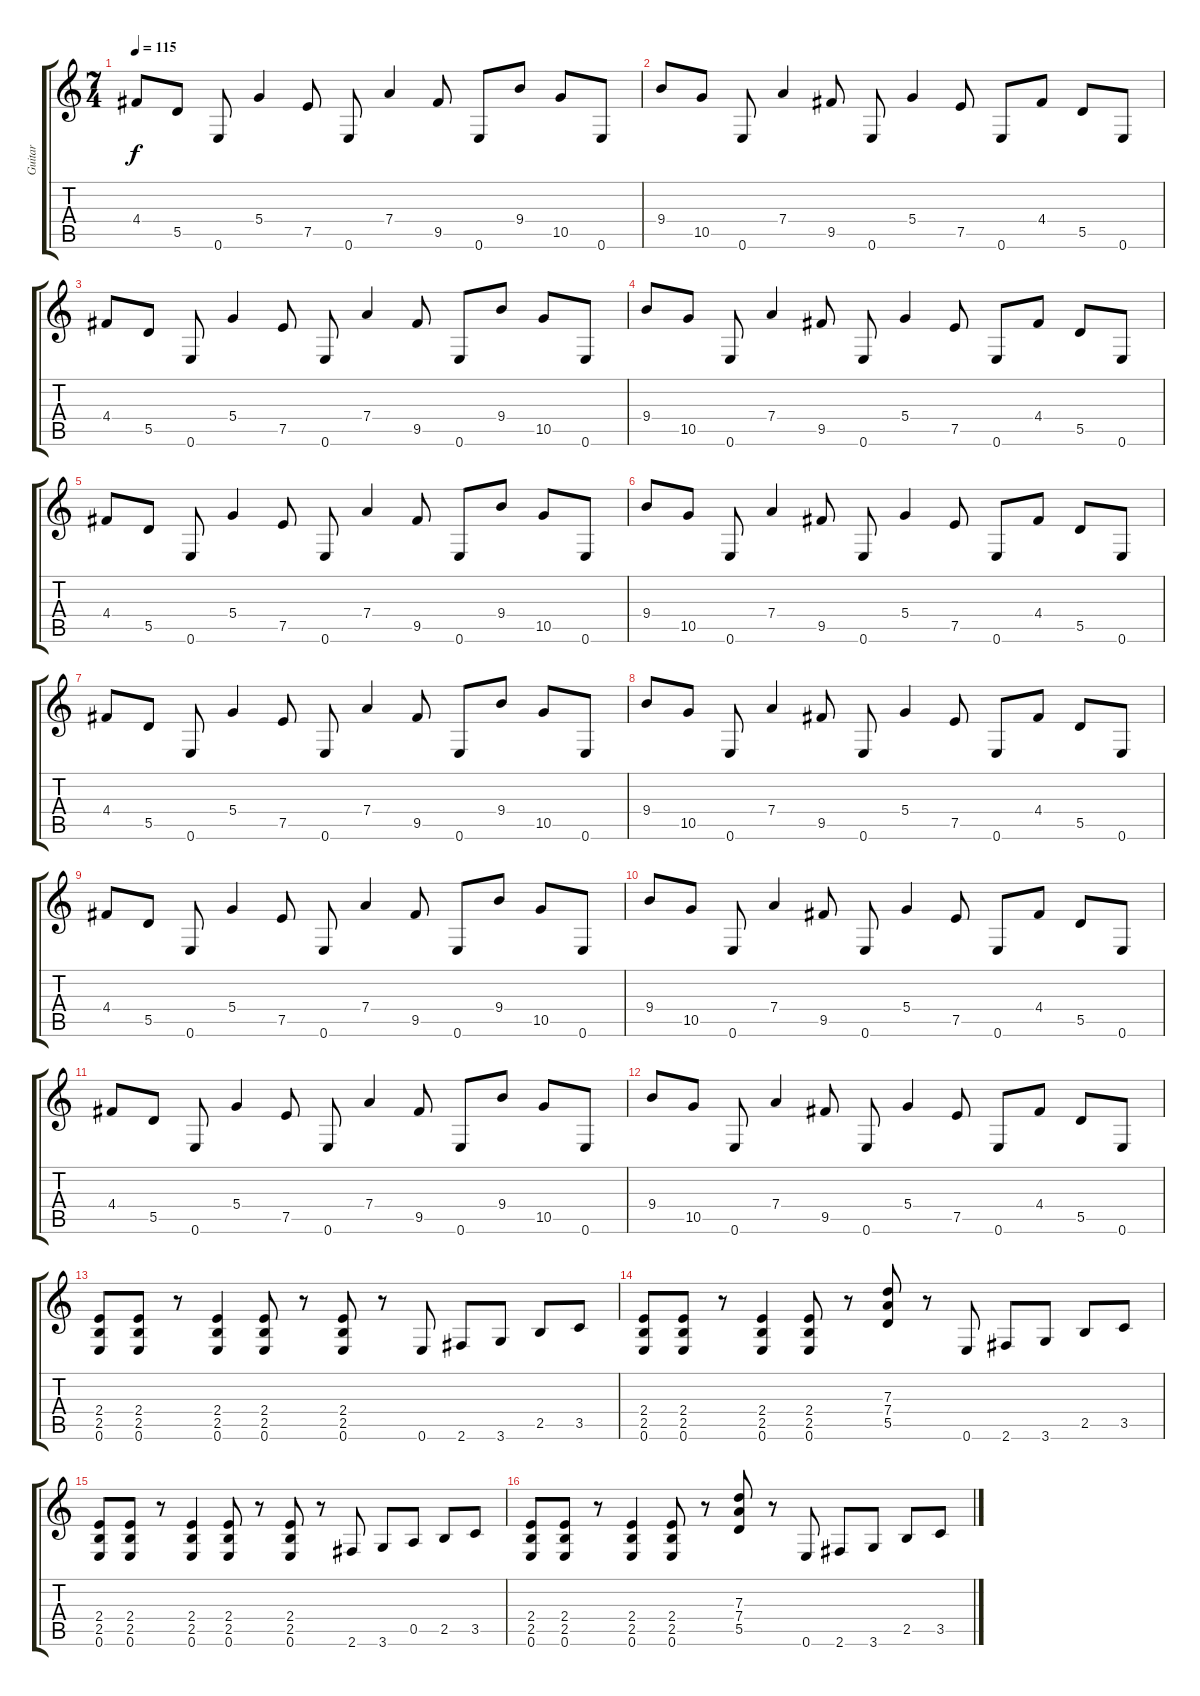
\track ("Guitar" "Guitar") {instrument distortionguitar}
\staff {score tabs}
\tuning (E4 B3 G3 D3 A2 E2) {hide}
\ts (7 4)
\tempo 115
\clef g2
\ks c
4.4.8{dy f balance 8 instrument distortionguitar} 5.5.8 0.6.8 5.4.4 7.5.8 0.6.8 7.4.4 9.5.8 0.6.8 9.4.8 10.5.8 0.6.8 |
9.4.8 10.5.8 0.6.8 7.4.4 9.5.8 0.6.8 5.4.4 7.5.8 0.6.8 4.4.8 5.5.8 0.6.8 |
4.4.8 5.5.8 0.6.8 5.4.4 7.5.8 0.6.8 7.4.4 9.5.8 0.6.8 9.4.8 10.5.8 0.6.8 |
9.4.8 10.5.8 0.6.8 7.4.4 9.5.8 0.6.8 5.4.4 7.5.8 0.6.8 4.4.8 5.5.8 0.6.8 |
4.4.8 5.5.8 0.6.8 5.4.4 7.5.8 0.6.8 7.4.4 9.5.8 0.6.8 9.4.8 10.5.8 0.6.8 |
9.4.8 10.5.8 0.6.8 7.4.4 9.5.8 0.6.8 5.4.4 7.5.8 0.6.8 4.4.8 5.5.8 0.6.8 |
4.4.8 5.5.8 0.6.8 5.4.4 7.5.8 0.6.8 7.4.4 9.5.8 0.6.8 9.4.8 10.5.8 0.6.8 |
9.4.8 10.5.8 0.6.8 7.4.4 9.5.8 0.6.8 5.4.4 7.5.8 0.6.8 4.4.8 5.5.8 0.6.8 |
4.4.8{balance 14} 5.5.8 0.6.8 5.4.4 7.5.8 0.6.8 7.4.4 9.5.8 0.6.8 9.4.8 10.5.8 0.6.8 |
9.4.8 10.5.8 0.6.8 7.4.4 9.5.8 0.6.8 5.4.4 7.5.8 0.6.8 4.4.8 5.5.8 0.6.8 |
4.4.8 5.5.8 0.6.8 5.4.4 7.5.8 0.6.8 7.4.4 9.5.8 0.6.8 9.4.8 10.5.8 0.6.8 |
9.4.8 10.5.8 0.6.8 7.4.4 9.5.8 0.6.8 5.4.4 7.5.8 0.6.8 4.4.8 5.5.8 0.6.8 |
(2.4 2.5 0.6).8 (2.4 2.5 0.6).8 r.8 (2.4 2.5 0.6).4 (2.4 2.5 0.6).8 r.8 (2.4 2.5 0.6).8 r.8 0.6.8 2.6.8 3.6.8 2.5.8 3.5.8 |
(2.4 2.5 0.6).8 (2.4 2.5 0.6).8 r.8 (2.4 2.5 0.6).4 (2.4 2.5 0.6).8 r.8 (7.3 7.4 5.5).8 r.8 0.6.8 2.6.8 3.6.8 2.5.8 3.5.8 |
(2.4 2.5 0.6).8 (2.4 2.5 0.6).8 r.8 (2.4 2.5 0.6).4 (2.4 2.5 0.6).8 r.8 (2.4 2.5 0.6).8 r.8 2.6.8 3.6.8 0.5.8 2.5.8 3.5.8 |
(2.4 2.5 0.6).8 (2.4 2.5 0.6).8 r.8 (2.4 2.5 0.6).4 (2.4 2.5 0.6).8 r.8 (7.3 7.4 5.5).8 r.8 0.6.8 2.6.8 3.6.8 2.5.8 3.5.8
